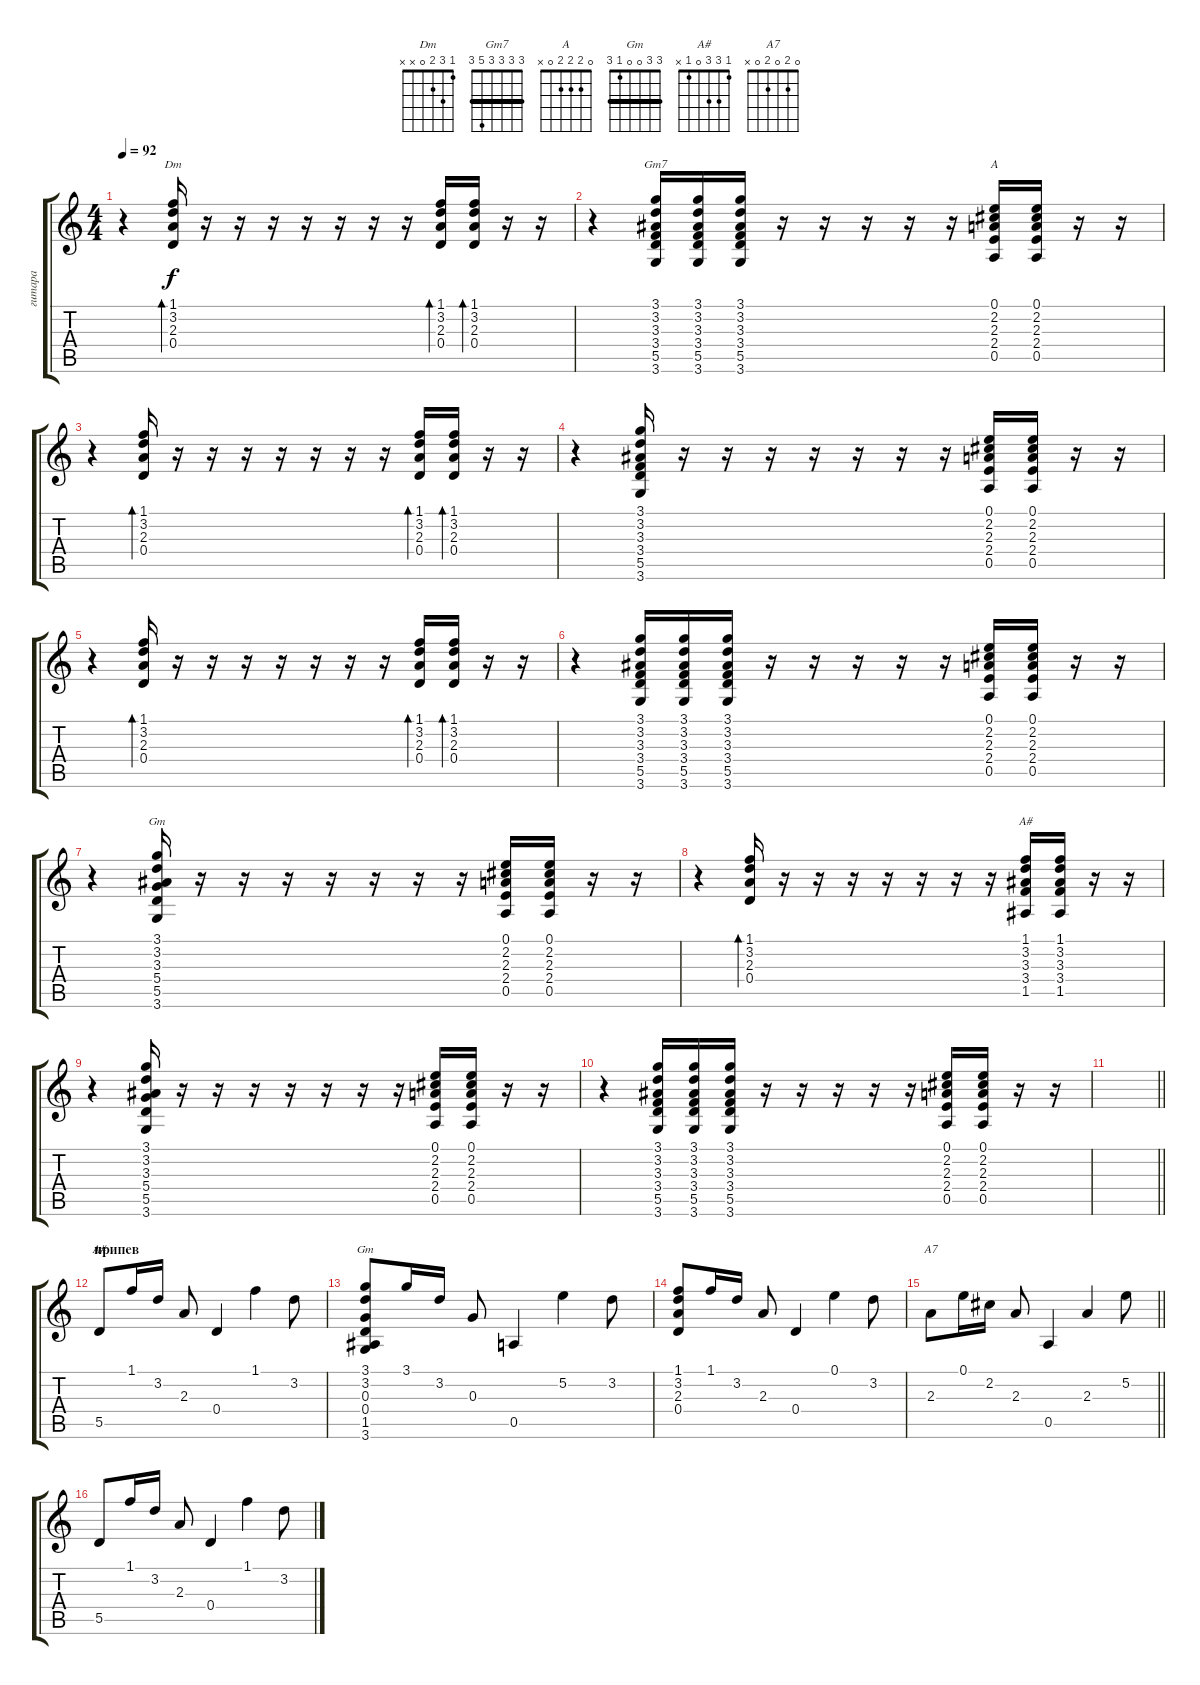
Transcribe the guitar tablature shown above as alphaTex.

\track ("гитара" "гитара") {instrument electricguitarclean}
\staff {score tabs}
\tuning (E4 B3 G3 D3 A2 E2) {hide}
\chord ("Dm" 1 3 2 0 x x)
\chord ("Gm7" 3 3 3 3 5 3) {barre 3}
\chord ("A" 0 2 2 2 0 x)
\chord ("Gm" 3 3 3 5 5 3) {barre 3}
\chord ("A#" 1 3 3 3 1 x) {barre 1}
\chord ("A#" 1 3 3 0 1 x)
\chord ("Gm" 3 3 0 0 1 3) {barre 3}
\chord ("A7" 0 2 0 2 0 x)
\ts (4 4)
\tempo 92
\clef g2
\ks c
r.4{dy f} (1.1 3.2 2.3 0.4).16{bd 60 ch "Dm"} r.16 r.16 r.16 r.16 r.16 r.16 r.16 (1.1 3.2 2.3 0.4).16{bd 60} (1.1 3.2 2.3 0.4).16{bd 60} r.16 r.16 |
r.4 (3.1 3.2 3.3 3.4 5.5 3.6).16{ch "Gm7"} (3.1 3.2 3.3 3.4 5.5 3.6).16 (3.1 3.2 3.3 3.4 5.5 3.6).16 r.16 r.16 r.16 r.16 r.16 (0.1 2.2 2.3 2.4 0.5).16{ch "A"} (0.1 2.2 2.3 2.4 0.5).16 r.16 r.16 |
r.4 (1.1 3.2 2.3 0.4).16{bd 60} r.16 r.16 r.16 r.16 r.16 r.16 r.16 (1.1 3.2 2.3 0.4).16{bd 60} (1.1 3.2 2.3 0.4).16{bd 60} r.16 r.16 |
r.4 (3.1 3.2 3.3 3.4 5.5 3.6).16 r.16 r.16 r.16 r.16 r.16 r.16 r.16 (0.1 2.2 2.3 2.4 0.5).16 (0.1 2.2 2.3 2.4 0.5).16 r.16 r.16 |
r.4 (1.1 3.2 2.3 0.4).16{bd 60} r.16 r.16 r.16 r.16 r.16 r.16 r.16 (1.1 3.2 2.3 0.4).16{bd 60} (1.1 3.2 2.3 0.4).16{bd 60} r.16 r.16 |
r.4 (3.1 3.2 3.3 3.4 5.5 3.6).16 (3.1 3.2 3.3 3.4 5.5 3.6).16 (3.1 3.2 3.3 3.4 5.5 3.6).16 r.16 r.16 r.16 r.16 r.16 (0.1 2.2 2.3 2.4 0.5).16 (0.1 2.2 2.3 2.4 0.5).16 r.16 r.16 |
r.4 (3.1 3.2 3.3 5.4 5.5 3.6).16{ch "Gm"} r.16 r.16 r.16 r.16 r.16 r.16 r.16 (0.1 2.2 2.3 2.4 0.5).16 (0.1 2.2 2.3 2.4 0.5).16 r.16 r.16 |
r.4 (1.1 3.2 2.3 0.4).16{bd 60} r.16 r.16 r.16 r.16 r.16 r.16 r.16 (1.1 3.2 3.3 3.4 1.5).16{ch "A#"} (1.1 3.2 3.3 3.4 1.5).16 r.16 r.16 |
r.4 (3.1 3.2 3.3 5.4 5.5 3.6).16 r.16 r.16 r.16 r.16 r.16 r.16 r.16 (0.1 2.2 2.3 2.4 0.5).16 (0.1 2.2 2.3 2.4 0.5).16 r.16 r.16 |
r.4 (3.1 3.2 3.3 3.4 5.5 3.6).16 (3.1 3.2 3.3 3.4 5.5 3.6).16 (3.1 3.2 3.3 3.4 5.5 3.6).16 r.16 r.16 r.16 r.16 r.16 (0.1 2.2 2.3 2.4 0.5).16 (0.1 2.2 2.3 2.4 0.5).16 r.16 r.16 |
\barLineRight lightlight
|
\section ("" "припев")
5.5.8{ch "A#"} 1.1.16 3.2.16 2.3.8 0.4.4 1.1.4 3.2.8 |
(3.1 3.2 0.3 0.4 1.5 3.6).8{ch "Gm"} 3.1.16 3.2.16 0.3.8 0.5.4 5.2.4 3.2.8 |
(1.1 3.2 2.3 0.4).8 1.1.16 3.2.16 2.3.8 0.4.4 0.1.4 3.2.8 |
\barLineRight lightlight
2.3.8{ch "A7"} 0.1.16 2.2.16 2.3.8 0.5.4 2.3.4 5.2.8 |
5.5.8 1.1.16 3.2.16 2.3.8 0.4.4 1.1.4 3.2.8
